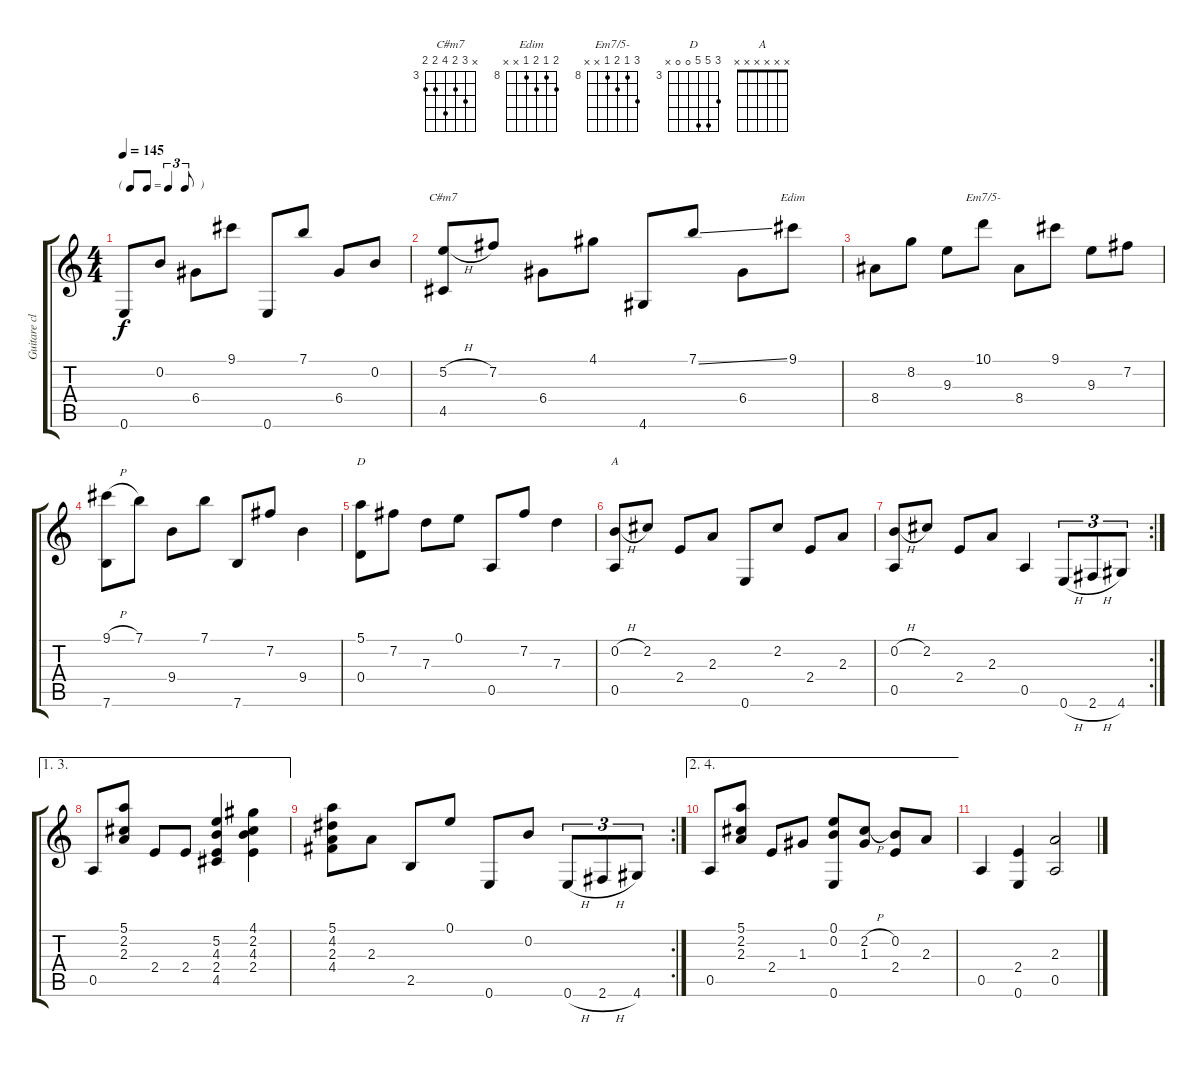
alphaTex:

\track ("Guitare classique" "Guitare cl") {instrument acousticguitarnylon}
\staff {score tabs}
\tuning (E4 B3 G3 D3 A2 E2) {hide}
\chord ("C#m7" x 5 4 6 4 4) {firstfret 3}
\chord ("Edim" 9 8 9 8 x x) {firstfret 8}
\chord ("Em7/5-" 10 8 9 8 x x) {firstfret 8}
\chord ("D" 5 7 7 0 0 x) {firstfret 3}
\chord ("A" x x x x x x) {firstfret 0}
\ts (4 4)
\tf triplet8th
\tempo 145
\clef g2
\ks c
0.6.8{dy f} 0.2.8 6.4.8 9.1.8 0.6.8 7.1.8 6.4.8 0.2.8 |
(5.2{h} 4.5).8{ch "C#m7"} 7.2.8 6.4.8 4.1.8 4.6.8 7.1{ss}.8 6.4.8 9.1.8{ch "Edim"} |
8.4.8 8.2.8 9.3.8 10.1.8{ch "Em7/5-"} 8.4.8 9.1.8 9.3.8 7.2.8 |
(9.1{h} 7.6).8 7.1.8 9.4.8 7.1.8 7.6.8 7.2.8 9.4.4 |
(5.1 0.4).8{ch "D"} 7.2.8 7.3.8 0.1.8 0.5.8 7.2.8 7.3.4 |
(0.2{h} 0.5).8{ch "A"} 2.2.8 2.4.8 2.3.8 0.6.8 2.2.8 2.4.8 2.3.8 |
\rc 2
(0.2{h} 0.5).8 2.2.8 2.4.8 2.3.8 0.5.4 0.6{h}.8{tu (3 2)} 2.6{h}.8{tu (3 2)} 4.6.8{tu (3 2)} |
\ae (1 3)
0.5.8 (5.1 2.2 2.3).8 2.4.8 2.4.8 (5.2 4.3 2.4 4.5).4 (4.1 2.2 4.3 2.4).4 |
\rc 2
(5.1 4.2 2.3 4.4).8 2.3.8 2.5.8 0.1.8 0.6.8 0.2.8 0.6{h}.8{tu (3 2)} 2.6{h}.8{tu (3 2)} 4.6.8{tu (3 2)} |
\ae (2 4)
0.5.8 (5.1 2.2 2.3).8 2.4.8 1.3.8 (0.1 0.2 0.6).8 (2.2{h} 1.3).8 (0.2 2.4).8 2.3.8 |
0.5.4 (2.4 0.6).4 (2.3 0.5).2
